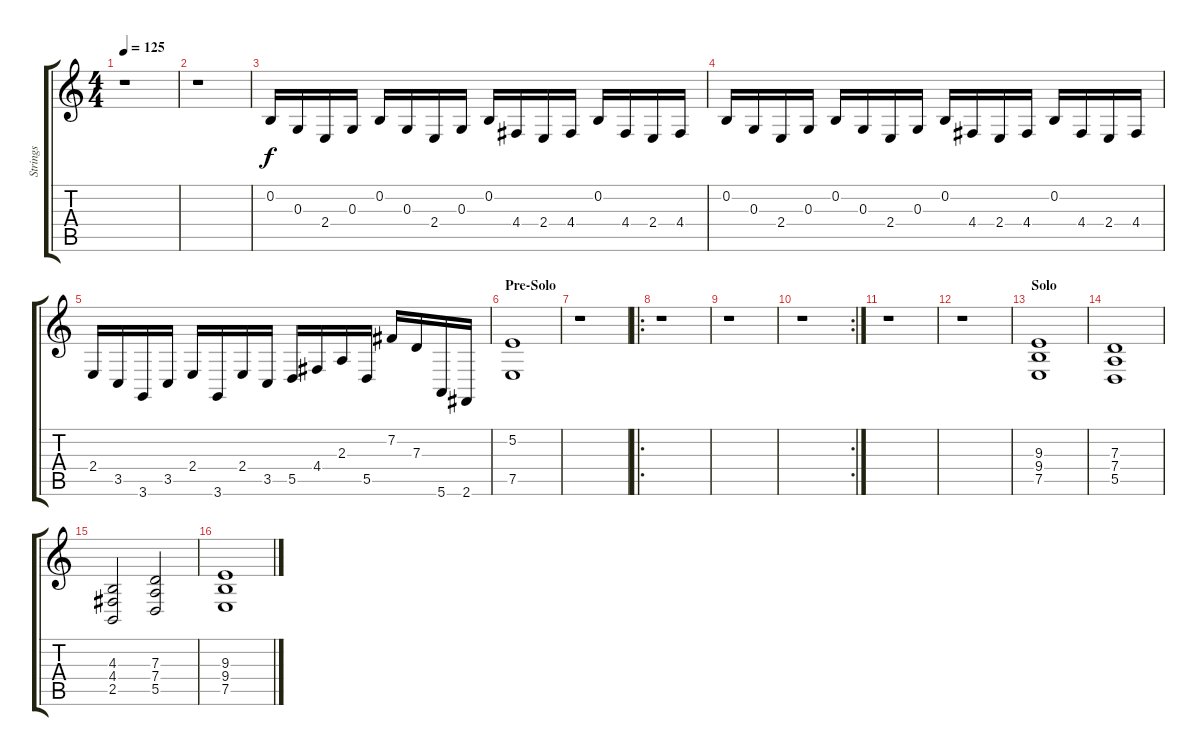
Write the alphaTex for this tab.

\track ("Strings" "Strings") {instrument synthstrings1}
\staff {score tabs}
\tuning (E4 B3 G3 D3 A2 E2) {hide}
\ts (4 4)
\tempo 125
\clef g2
\ks c
r.1{dy f} |
r.1 |
0.2.16{volume 8 instrument glockenspiel} 0.3.16 2.4.16 0.3.16 0.2.16{instrument glockenspiel} 0.3.16 2.4.16 0.3.16 0.2.16{instrument glockenspiel} 4.4.16 2.4.16 4.4.16 0.2.16{instrument glockenspiel} 4.4.16 2.4.16 4.4.16 |
0.2.16{instrument glockenspiel} 0.3.16 2.4.16 0.3.16 0.2.16{instrument glockenspiel} 0.3.16 2.4.16 0.3.16 0.2.16{instrument glockenspiel} 4.4.16 2.4.16 4.4.16 0.2.16{instrument glockenspiel} 4.4.16 2.4.16 4.4.16 |
2.4.16{volume 8 instrument glockenspiel} 3.5.16 3.6.16 3.5.16 2.4.16 3.6.16 2.4.16 3.5.16 5.5.16 4.4.16 2.3.16 5.5.16 7.2.16 7.3.16 5.6.16 2.6.16 |
\section ("" "Pre-Solo")
(5.2 7.5).1 |
r.1{volume 11 instrument synthstrings1} |
\ro
r.1 |
r.1 |
\rc 2
r.1 |
r.1 |
r.1 |
\section ("" "Solo")
(9.3 9.4 7.5).1 |
(7.3 7.4 5.5).1 |
(4.3 4.4 2.5).2 (7.3 7.4 5.5).2 |
(9.3 9.4 7.5).1
